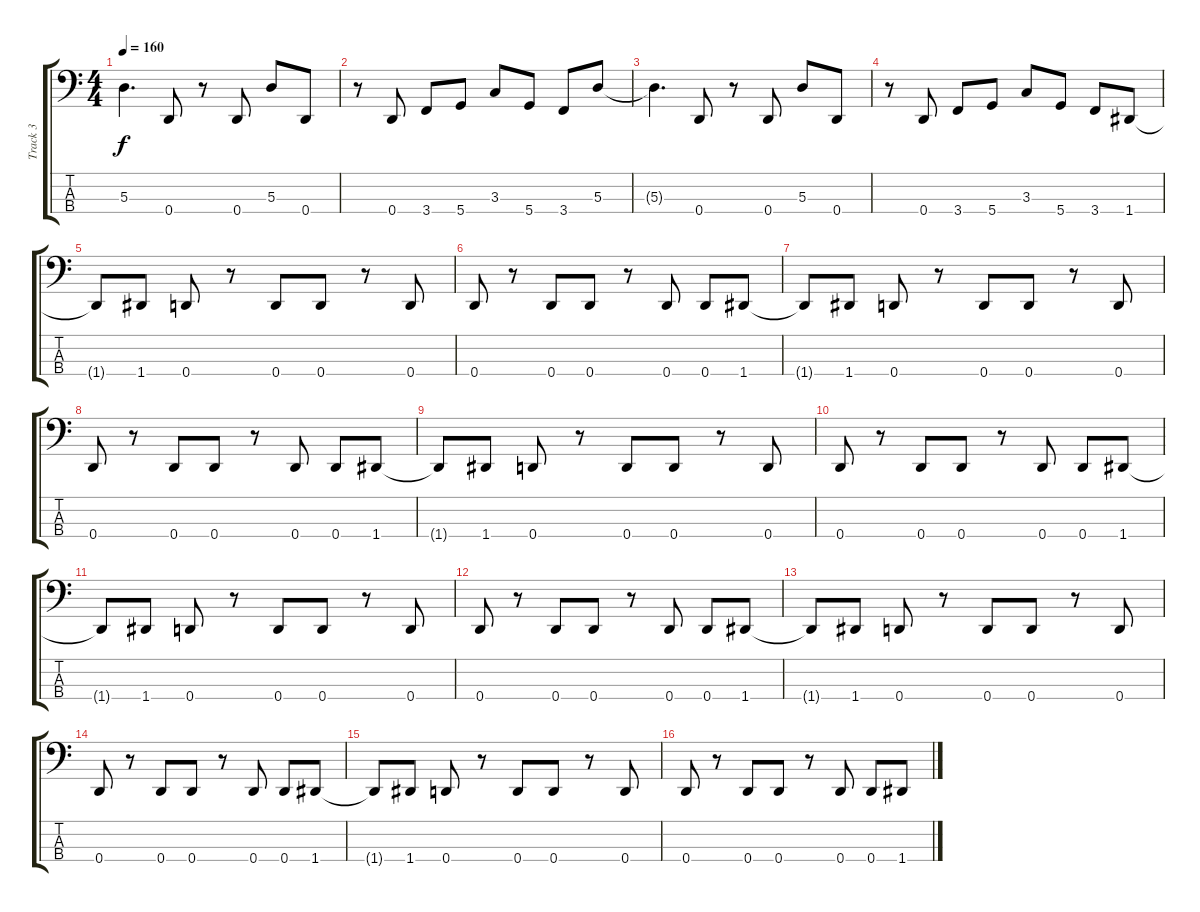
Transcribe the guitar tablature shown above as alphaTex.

\track ("Track 3" "Track 3") {instrument slapbass2}
\staff {score tabs}
\tuning (G2 D2 A1 D1) {hide}
\ts (4 4)
\tempo 160
\clef f4
\ks c
5.3{t}.4{d dy f} 0.4.8 r.8 0.4.8 5.3.8 0.4.8 |
r.8 0.4.8 3.4.8 5.4.8 3.3.8 5.4.8 3.4.8 5.3.8 |
5.3{t}.4{d} 0.4.8 r.8 0.4.8 5.3.8 0.4.8 |
r.8 0.4.8 3.4.8 5.4.8 3.3.8 5.4.8 3.4.8 1.4.8 |
1.4{t}.8 1.4.8 0.4.8 r.8 0.4.8 0.4.8 r.8 0.4.8 |
0.4.8 r.8 0.4.8 0.4.8 r.8 0.4.8 0.4.8 1.4.8 |
1.4{t}.8 1.4.8 0.4.8 r.8 0.4.8 0.4.8 r.8 0.4.8 |
0.4.8 r.8 0.4.8 0.4.8 r.8 0.4.8 0.4.8 1.4.8 |
1.4{t}.8 1.4.8 0.4.8 r.8 0.4.8 0.4.8 r.8 0.4.8 |
0.4.8 r.8 0.4.8 0.4.8 r.8 0.4.8 0.4.8 1.4.8 |
1.4{t}.8 1.4.8 0.4.8 r.8 0.4.8 0.4.8 r.8 0.4.8 |
0.4.8 r.8 0.4.8 0.4.8 r.8 0.4.8 0.4.8 1.4.8 |
1.4{t}.8 1.4.8 0.4.8 r.8 0.4.8 0.4.8 r.8 0.4.8 |
0.4.8 r.8 0.4.8 0.4.8 r.8 0.4.8 0.4.8 1.4.8 |
1.4{t}.8 1.4.8 0.4.8 r.8 0.4.8 0.4.8 r.8 0.4.8 |
0.4.8 r.8 0.4.8 0.4.8 r.8 0.4.8 0.4.8 1.4.8
